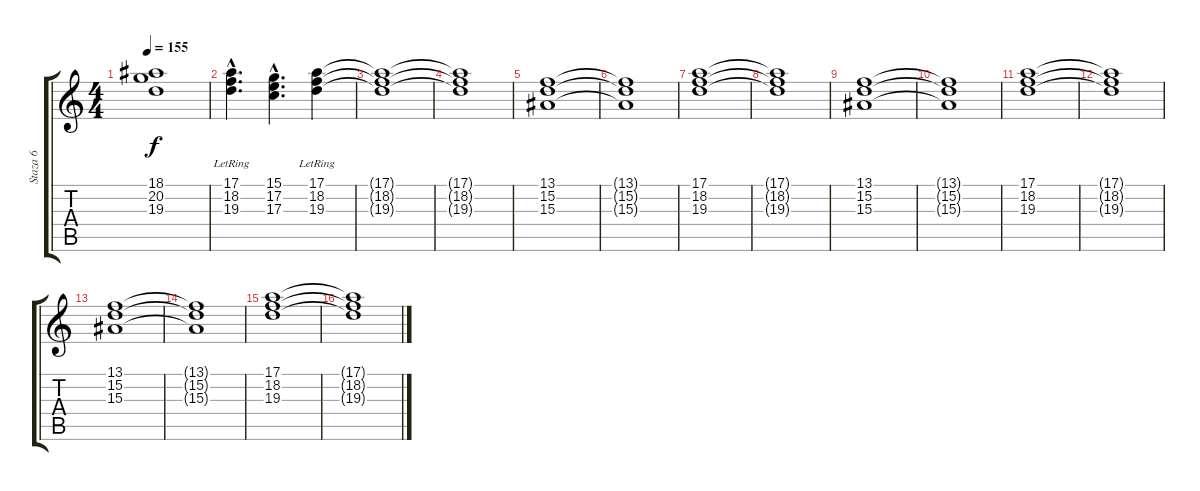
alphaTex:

\track ("Staza 6" "Staza 6") {instrument pad8sweep}
\staff {score tabs}
\tuning (E4 B3 G3 D3 A2 E2) {hide}
\ts (4 4)
\tempo 155
\clef g2
\ks c
(18.1 20.2 19.3).1{dy f} |
(17.1{hac lr} 18.2{hac lr} 19.3{hac lr}).4{d} (15.1{hac} 17.2{hac} 17.3{hac}).4{d} (17.1{lr} 18.2{lr} 19.3{lr}).4 |
(17.1{t} 18.2{t} 19.3{t}).1 |
(17.1{t} 18.2{t} 19.3{t}).1 |
(13.1 15.2 15.3).1 |
(13.1{t} 15.2{t} 15.3{t}).1 |
(17.1 18.2 19.3).1 |
(17.1{t} 18.2{t} 19.3{t}).1 |
(13.1 15.2 15.3).1 |
(13.1{t} 15.2{t} 15.3{t}).1 |
(17.1 18.2 19.3).1 |
(17.1{t} 18.2{t} 19.3{t}).1 |
(13.1 15.2 15.3).1 |
(13.1{t} 15.2{t} 15.3{t}).1 |
(17.1 18.2 19.3).1 |
(17.1{t} 18.2{t} 19.3{t}).1
